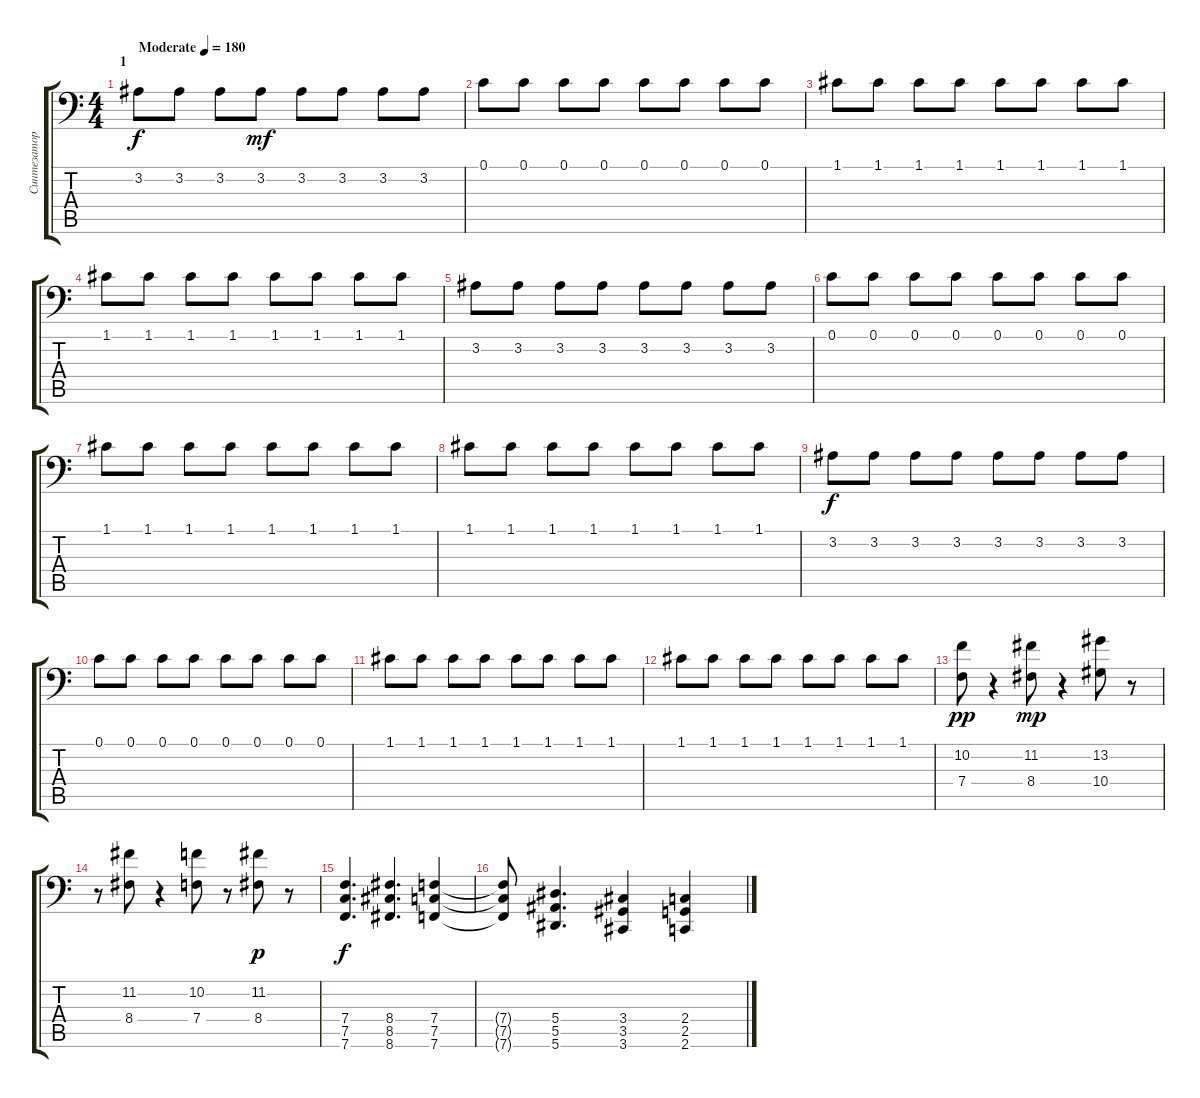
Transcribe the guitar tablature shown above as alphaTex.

\track ("Синтезатор 2" "Синтезатор") {instrument stringensemble1}
\staff {score tabs}
\tuning (C4 G3 Eb3 Bb2 F2 Bb1) {hide}
\ts (4 4)
\section ("" "1")
\tempo (180 "Moderate")
\clef f4
\ks c
3.2.8{dy f instrument stringensemble1} 3.2.8 3.2.8 3.2.8{dy mf} 3.2.8 3.2.8 3.2.8 3.2.8 |
0.1.8 0.1.8 0.1.8 0.1.8 0.1.8 0.1.8 0.1.8 0.1.8 |
1.1.8 1.1.8 1.1.8 1.1.8 1.1.8 1.1.8 1.1.8 1.1.8 |
1.1.8 1.1.8 1.1.8 1.1.8 1.1.8 1.1.8 1.1.8 1.1.8 |
3.2.8 3.2.8 3.2.8 3.2.8 3.2.8 3.2.8 3.2.8 3.2.8 |
0.1.8 0.1.8 0.1.8 0.1.8 0.1.8 0.1.8 0.1.8 0.1.8 |
1.1.8 1.1.8 1.1.8 1.1.8 1.1.8 1.1.8 1.1.8 1.1.8 |
1.1.8 1.1.8 1.1.8 1.1.8 1.1.8 1.1.8 1.1.8 1.1.8 |
3.2.8{dy f} 3.2.8 3.2.8 3.2.8 3.2.8 3.2.8 3.2.8 3.2.8 |
0.1.8 0.1.8 0.1.8 0.1.8 0.1.8 0.1.8 0.1.8 0.1.8 |
1.1.8 1.1.8 1.1.8 1.1.8 1.1.8 1.1.8 1.1.8 1.1.8 |
1.1.8 1.1.8 1.1.8 1.1.8 1.1.8 1.1.8 1.1.8 1.1.8 |
(10.2 7.4).8{dy pp} r.4 (11.2 8.4).8{dy mp} r.4 (13.2 10.4).8 r.8 |
r.8 (11.2 8.4).8 r.4 (10.2 7.4).8 r.8 (11.2 8.4).8{dy p} r.8 |
(7.4 7.5 7.6).4{d dy f} (8.4 8.5 8.6).4{d} (7.4 7.5 7.6).4 |
(7.4{t} 7.5{t} 7.6{t}).8 (5.4 5.5 5.6).4{d} (3.4 3.5 3.6).4 (2.4 2.5 2.6).4
